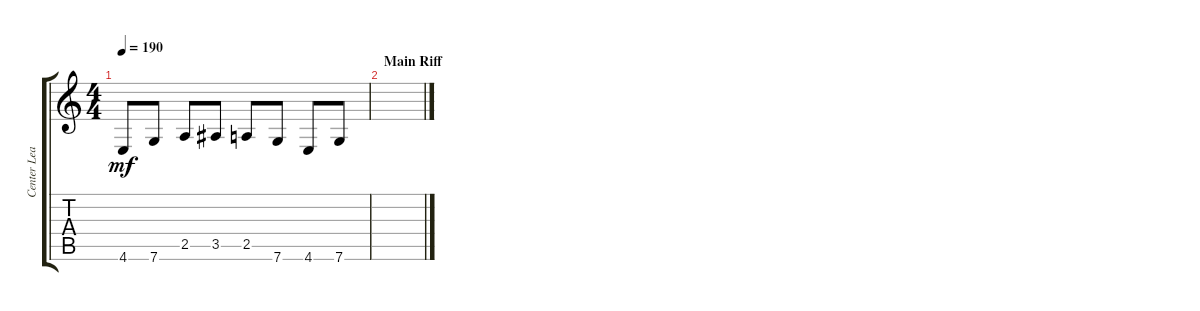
\track ("Center Lead" "Center Lea") {instrument distortionguitar}
\staff {score tabs}
\tuning (D4 A3 F3 C3 G2 C2) {hide}
\ts (4 4)
\tempo 190
\clef g2
\ks aminor
4.6.8{dy mf} 7.6.8 2.5.8 3.5.8 2.5.8 7.6.8 4.6.8 7.6.8 |
\section ("" "Main Riff")
